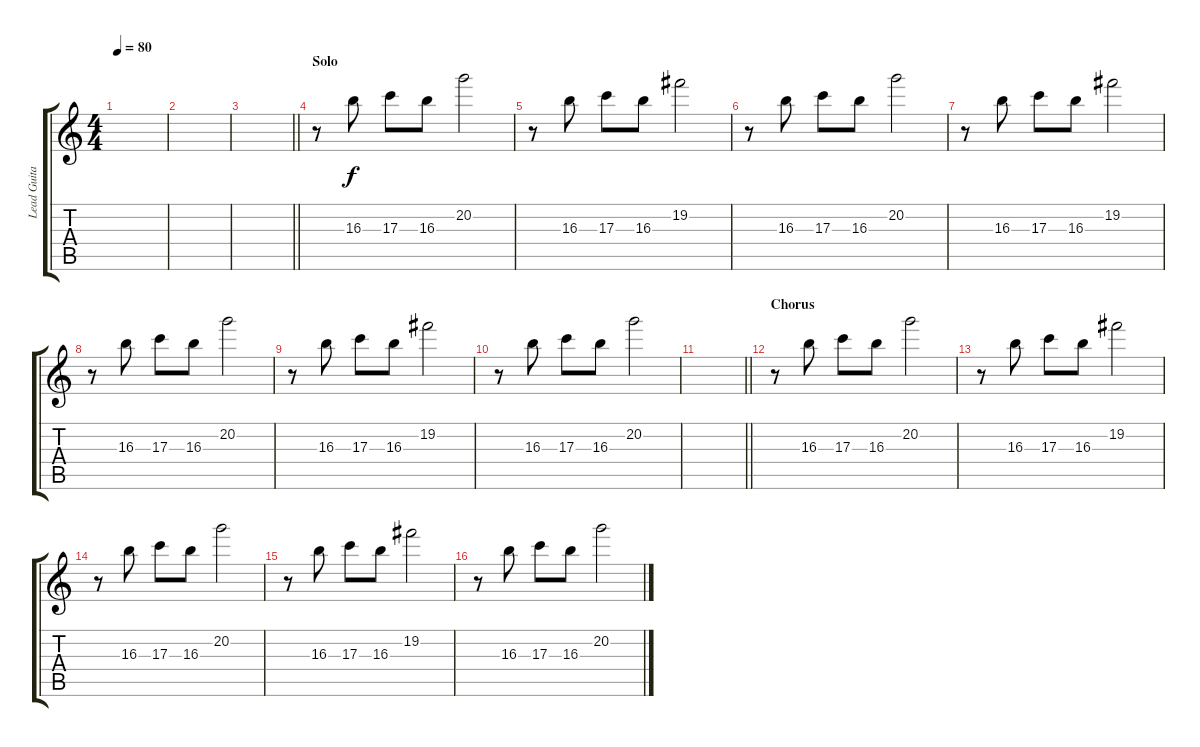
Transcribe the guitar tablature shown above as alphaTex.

\track ("Lead Guitar I" "Lead Guita") {instrument electricguitarclean}
\staff {score tabs}
\tuning (E4 B3 G3 D3 A2 E2) {hide}
\ts (4 4)
\tempo 80
\clef g2
\ks c
|
|
\barLineRight lightlight
|
\section ("" "Solo")
r.8 16.3.8 17.3.8 16.3.8 20.2.2 |
r.8 16.3.8 17.3.8 16.3.8 19.2.2 |
r.8 16.3.8 17.3.8 16.3.8 20.2.2 |
r.8 16.3.8 17.3.8 16.3.8 19.2.2 |
r.8 16.3.8 17.3.8 16.3.8 20.2.2 |
r.8 16.3.8 17.3.8 16.3.8 19.2.2 |
r.8 16.3.8 17.3.8 16.3.8 20.2.2 |
\barLineRight lightlight
|
\section ("" "Chorus")
r.8 16.3.8 17.3.8 16.3.8 20.2.2 |
r.8 16.3.8 17.3.8 16.3.8 19.2.2 |
r.8 16.3.8 17.3.8 16.3.8 20.2.2 |
r.8 16.3.8 17.3.8 16.3.8 19.2.2 |
r.8 16.3.8 17.3.8 16.3.8 20.2.2
